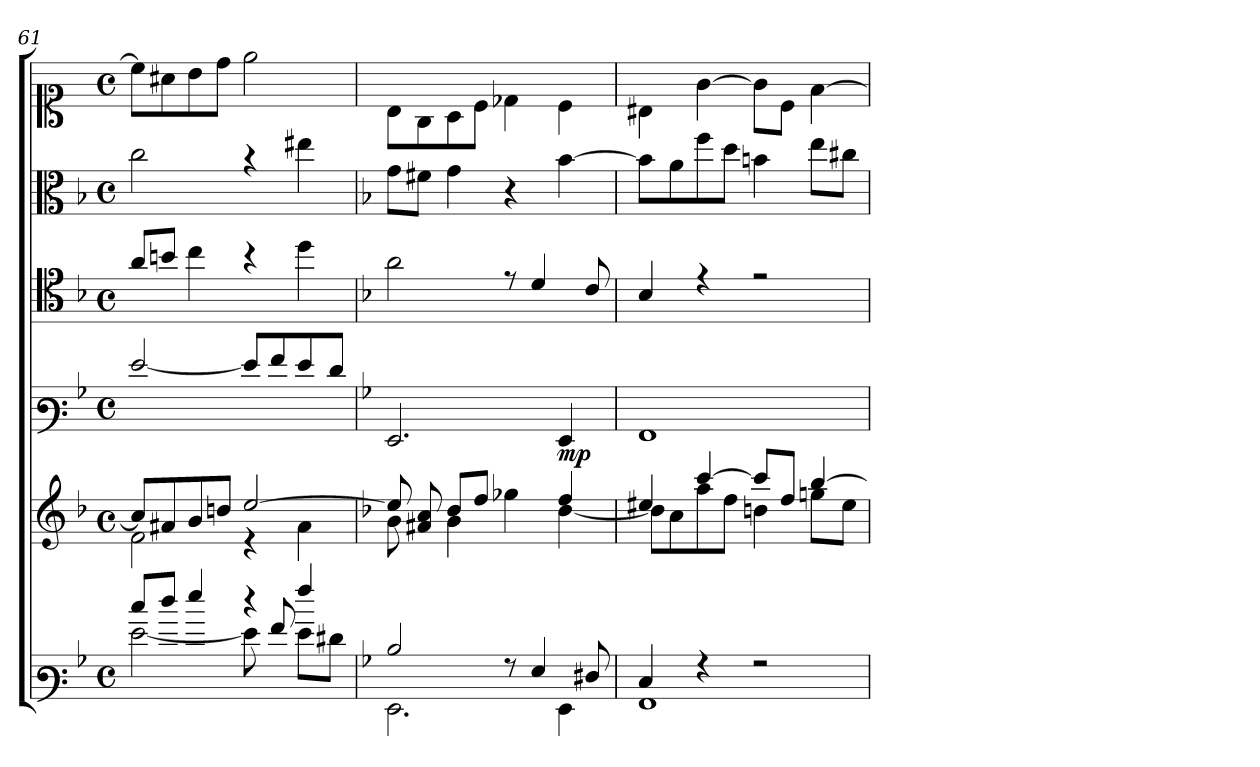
**kern	**kern	**kern	**dynam	**kern	**kern	**kern
*part5	*part5	*part4	*part4	*part3	*part2	*part1
*staff6	*staff5	*staff4	*staff4	*staff3	*staff2	*staff1
*clefF3	*clefG3	*clefF3	*	*clefC4	*clefC3	*clefC1
*k[b-]	*k[b-]	*k[b-]	*	*k[b-]	*k[b-]	*
*M4/4	*M4/4	*M4/4	*	*M4/4	*M4/4	*M4/4
*met(c)	*met(c)	*met(c)	*	*met(c)	*met(c)	*met(c)
=61	=61	=61	=61	=61	=61	=61
*^	*^	*	*	*	*	*
8ee/L	[<2g\	8a/L]	2d\	[<2g/	.	8a/L	2cc\	8cc\L]
8ff/J	.	8f#X/	.	.	.	8b/J	.	8a#X\
4gg/	.	8g/	.	.	.	4cc\	.	8b\
.	.	8b/J	.	.	.	.	.	8dd\J
4rff	8g\]	[>2cc/	4rc	8g/L]	.	4rb	4rb	2ee\
.	8a/	.	.	8a/	.	.	.	.
4aa/	8g\L	.	4f#\	8g/	.	4dd\	4ee#X\	.
.	8f#\J	.	.	8f/J	.	.	.	.
!!LO:PB:g=z
=62	=62	=62	=62	=62	=62	=62	=62	=62
*k[b-]	*	*k[b-]	*	*k[b-]	*	*k[b-]	*k[b-]	*
2d/	2.GG\	8cc/]	8g\	2.GG/	.	2a\	8g\L	8B\L
.	.	8f#X/ 8a/	8ryy	.	.	.	8f#X\J	8G\
.	.	8b-/L	4g\	.	.	.	4g\	8A\
.	.	8dd/J	.	.	.	.	.	8c\J
8rA	.	4ryy	4ee-X\	.	.	8re	4r	4d-X\
4G/	.	.	.	.	.	4d/	.	.
!	!	!	!	!	!LO:DY:b	!	!	!
.	4GG\	4dd/	[<4b-\	4GG/	mp	.	[>4b-\	4c\
8F#/	.	.	.	.	.	8c/	.	.
=63	=63	=63	=63	=63	=63	=63	=63	=63
4E/	1AA	4cc#X/	8b-\L]	1AA	.	4B-/	8b-\L]	4B#X\
.	.	.	8a\	.	.	.	8a\	.
4rA	.	[>4aa/	8ff\	.	.	4re	8ff\	[>4g\
.	.	.	8dd\J	.	.	.	8dd\J	.
2rB	.	8aa/L]	4bn\	.	.	2rf	4bn\	8g\L]
.	.	8dd/J	.	.	.	.	.	8c\J
.	.	[>4gg/	8een\L	.	.	.	8ee\L	[>4f\
.	.	.	8cc#\J	.	.	.	8cc#X\J	.
*v	*v	*	*	*	*	*	*	*
*	*v	*v	*	*	*	*	*
=	=	=	=	=	=	=
*-	*-	*-	*-	*-	*-	*-
